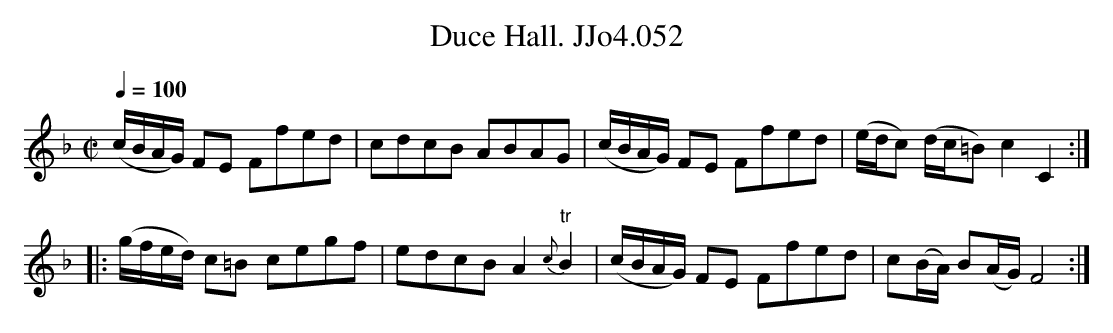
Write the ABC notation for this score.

X:1
T:Duce Hall. JJo4.052
M:C|
L:1/8
Q:1/4=100
K:F
(c/B/A/G/) FE Ffed|cdcB ABAG|(c/B/A/G/) FE Ffed|(e/d/c) (d/c/=B) c2C2:|
|:(g/f/e/d/) c=B cegf|edcBA2{c}"tr"B2|(c/B/A/G/) FE Ffed|c(B/A/) B(A/G/)F4:|
